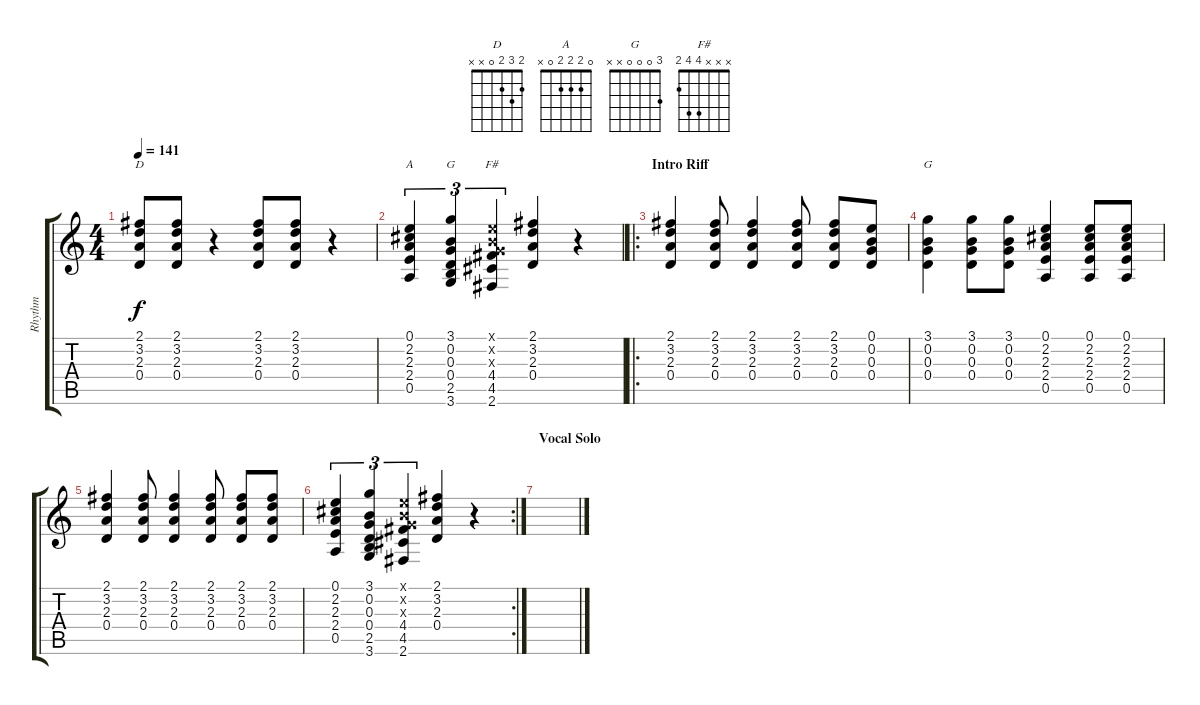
\track ("Rhythm" "Rhythm") {instrument overdrivenguitar}
\staff {score tabs}
\tuning (E4 B3 G3 D3 A2 E2) {hide}
\chord ("D" 2 3 2 0 x x)
\chord ("A" 0 2 2 2 0 x)
\chord ("G" 3 0 0 0 2 3)
\chord ("F#" x x x 4 4 2)
\chord ("G" 3 0 0 0 x x)
\ts (4 4)
\tempo 141
\clef g2
\ks c
(2.1 3.2 2.3 0.4).8{ch "D" dy f} (2.1 3.2 2.3 0.4).8 r.4 (2.1 3.2 2.3 0.4).8 (2.1 3.2 2.3 0.4).8 r.4 |
(0.1 2.2 2.3 2.4 0.5).4{tu (3 2) ch "A"} (3.1 0.2 0.3 0.4 2.5 3.6).4{tu (3 2) ch "G"} (0.1{x} 0.2{x} 0.3{x} 4.4 4.5 2.6).4{tu (3 2) ch "F#"} (2.1 3.2 2.3 0.4).4 r.4 |
\ro
\section ("" "Intro Riff")
(2.1 3.2 2.3 0.4).4 (2.1 3.2 2.3 0.4).8 (2.1 3.2 2.3 0.4).4 (2.1 3.2 2.3 0.4).8 (2.1 3.2 2.3 0.4).8 (0.1 0.2 0.3 0.4).8 |
(3.1 0.2 0.3 0.4).4{ch "G"} (3.1 0.2 0.3 0.4).8 (3.1 0.2 0.3 0.4).8 (0.1 2.2 2.3 2.4 0.5).4 (0.1 2.2 2.3 2.4 0.5).8 (0.1 2.2 2.3 2.4 0.5).8 |
(2.1 3.2 2.3 0.4).4 (2.1 3.2 2.3 0.4).8 (2.1 3.2 2.3 0.4).4 (2.1 3.2 2.3 0.4).8 (2.1 3.2 2.3 0.4).8 (2.1 3.2 2.3 0.4).8 |
\rc 2
(0.1 2.2 2.3 2.4 0.5).4{tu (3 2)} (3.1 0.2 0.3 0.4 2.5 3.6).4{tu (3 2)} (0.1{x} 0.2{x} 0.3{x} 4.4 4.5 2.6).4{tu (3 2)} (2.1 3.2 2.3 0.4).4 r.4 |
\section ("" "Vocal Solo")
